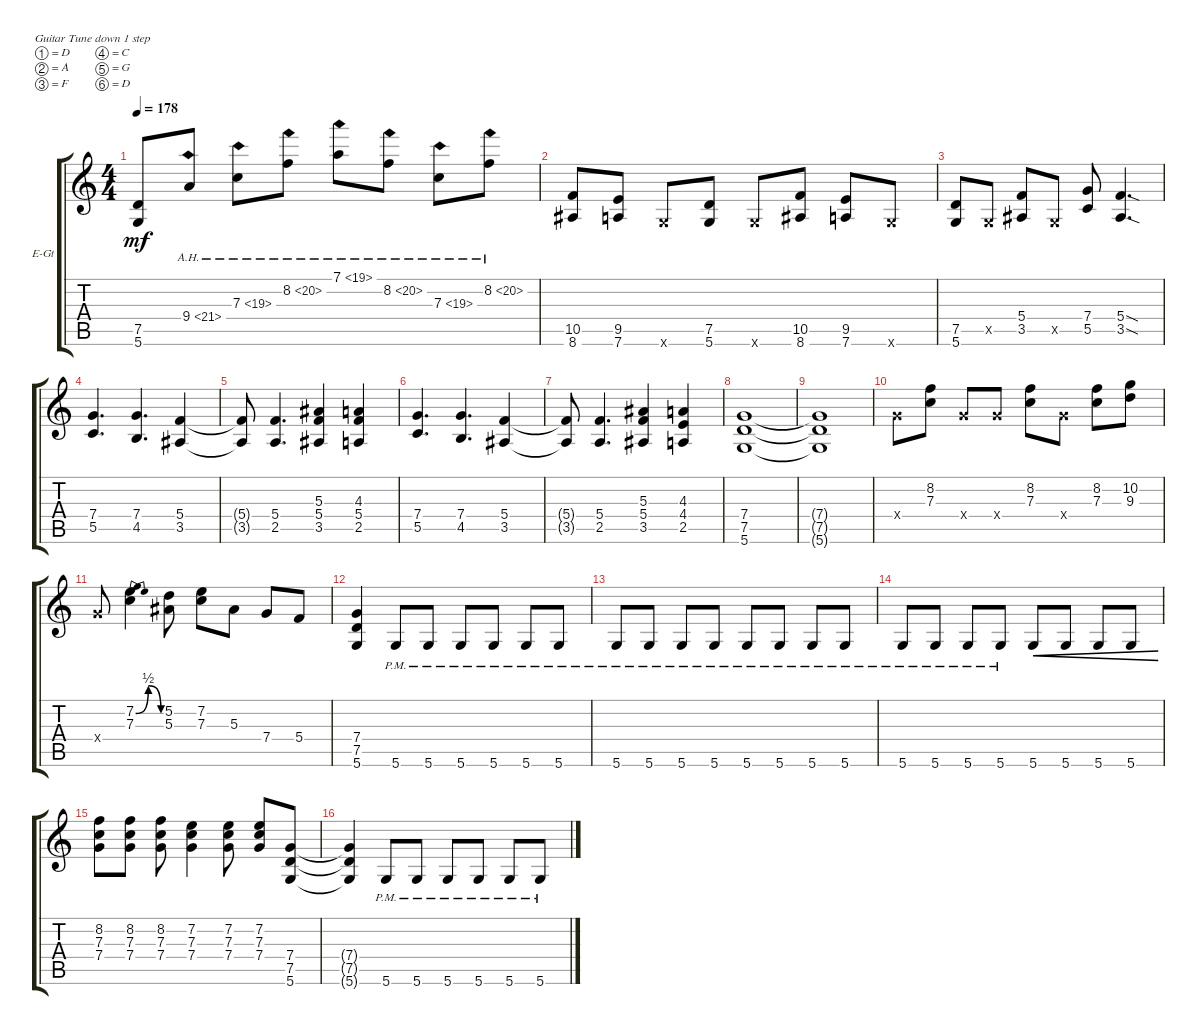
\defaultSystemsLayout 4
\bracketExtendMode groupsimilarinstruments
\firstSystemTrackNameOrientation horizontal
\otherSystemsTrackNameOrientation horizontal
\track ("Rithm Guitar 2" "E-Gt") {instrument distortionguitar}
\staff {score tabs}
\tuning (D4 A3 F3 C3 G2 D2)
\ts (4 4)
\tempo 178
\clef g2
\scale
0.333333
\ks c
(5.6 7.5).8{dy mf} 9.4{ah 12}.8 7.3{ah 12}.8 8.2{ah 12}.8 7.1{ah 12}.8 8.2{ah 12}.8 7.3{ah 12}.8 8.2{ah 12}.8 |
\scale
0.333333 (10.5 8.6).8 (7.6 9.5).8 5.6{x}.8 (5.6 7.5).8 5.6{x}.8 (8.6 10.5).8 (7.6 9.5).8 5.6{x}.8 |
\scale
0.333333 (5.6 7.5).8 0.5{x}.8 (3.5 5.4).8 0.5{x}.8 (5.5 7.4).8 (3.5{sod} 5.4{sod}).4{d} |
\scale
0.333333 (5.5 7.4).4{d} (4.5 7.4).4{d} (3.5 5.4).4 |
\scale
0.333333 (3.5{t} 5.4{t}).8 (2.5 5.4).4{d} (3.5 5.4 5.3).4 (2.5 5.4 4.3).4 |
\scale
0.333333 (5.5 7.4).4{d} (4.5 7.4).4{d} (3.5 5.4).4 |
\scale
0.333333 (3.5{t} 5.4{t}).8 (2.5 5.4).4{d} (3.5 5.4 5.3).4 (2.5 4.4 4.3).4 |
\scale
0.333333 (5.6 7.5 7.4).1 |
\scale
0.333333 (5.6{t} 7.5{t} 7.4{t}).1 |
\scale
0.333333 7.4{x}.8 (8.2 7.3).8 7.4{x}.8 7.4{x}.8 (8.2 7.3).8 7.4{x}.8 (7.3 8.2).8 (9.3 10.2).8 |
\scale
0.333333 7.4{x}.8 (7.2{be (bendrelease 9 0 24.599999999999998 2 36 2 49.199999999999996 0)} 7.3).4 (5.3 5.2).8 (7.3 7.2).8 5.3.8 7.4.8 5.4.8 |
\scale
0.333333 (7.5 7.4 5.6).4 5.6{pm}.8 5.6{pm}.8 5.6{pm}.8 5.6{pm}.8 5.6{pm}.8 5.6{pm}.8 |
\scale
0.333333 5.6{pm}.8 5.6{pm}.8 5.6{pm}.8 5.6{pm}.8 5.6{pm}.8 5.6{pm}.8 5.6{pm}.8 5.6{pm}.8 |
\scale
0.333333 5.6{pm}.8 5.6{pm}.8 5.6{pm}.8 5.6{pm}.8 5.6.8{cre} 5.6.8{cre} 5.6.8{cre} 5.6.8{cre} |
\scale
0.333333 (8.2 7.4 7.3).8 (7.4 8.2 7.3).8 (7.4 7.3 8.2).8 (7.2 7.3 7.4).4 (7.3 7.4 7.2).8 (7.2 7.3 7.4).8 (5.6 7.4 7.5).8 |
\scale
0.333333 (5.6{t} 7.5{t} 7.4{t}).4 5.6{pm}.8 5.6{pm}.8 5.6{pm}.8 5.6{pm}.8 5.6{pm}.8 5.6{pm}.8
